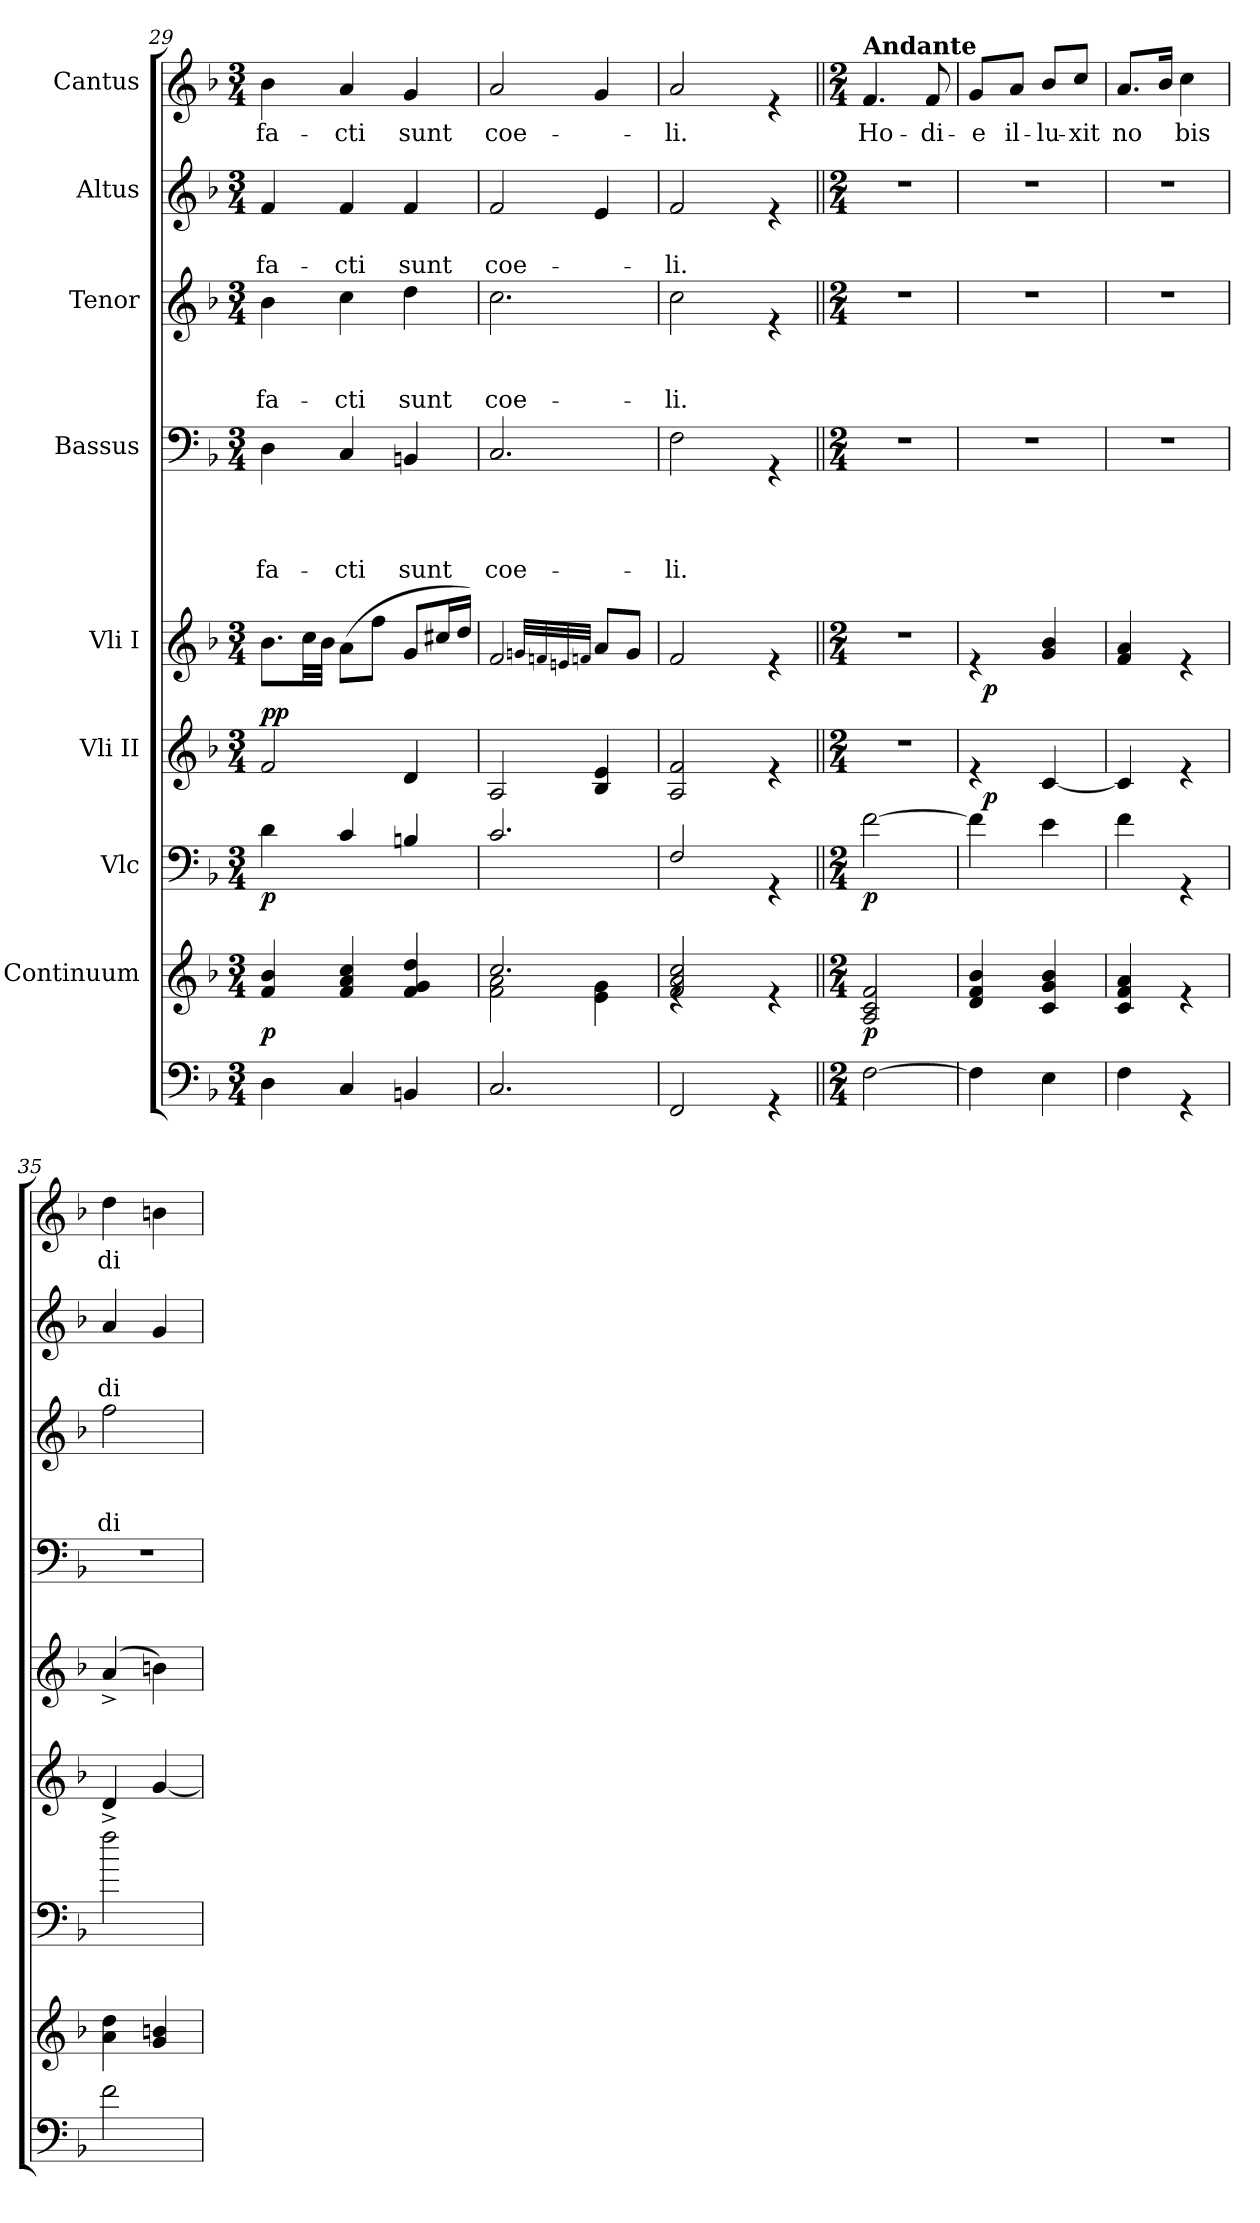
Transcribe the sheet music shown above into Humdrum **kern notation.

**kern	**kern	**dynam	**kern	**dynam	**kern	**dynam	**kern	**dynam	**kern	**text	**text	**text	**text	**kern	**text	**text	**text	**kern	**text	**text	**kern	**text
*part9	*part8	*part8	*part7	*part7	*part6	*part6	*part5	*part5	*part4	*part4	*part4	*part4	*part4	*part3	*part3	*part3	*part3	*part2	*part2	*part2	*part1	*part1
*staff9	*staff8	*staff8	*staff7	*staff7	*staff6	*staff6	*staff5	*staff5	*staff4	*staff4	*staff4	*staff4	*staff4	*staff3	*staff3	*staff3	*staff3	*staff2	*staff2	*staff2	*staff1	*staff1
*	*I"Continuum	*	*I"Vlc	*	*I"Vli II	*	*I"Vli I	*	*I"Bassus	*	*	*	*	*I"Tenor	*	*	*	*I"Altus	*	*	*I"Cantus	*
*clefF4	*clefG2	*	*clefF4	*	*clefG2	*	*clefG2	*	*clefF4	*	*	*	*	*clefG2	*	*	*	*clefG2	*	*	*clefG2	*
*	*	*	*ITrd7c12	*	*	*	*	*	*	*	*	*	*	*	*	*	*	*	*	*	*	*
*k[b-]	*k[b-]	*	*k[b-]	*	*k[b-]	*	*k[b-]	*	*k[b-]	*	*	*	*	*k[b-]	*	*	*	*k[b-]	*	*	*k[b-]	*
*F:	*F:	*	*F:	*	*F:	*	*F:	*	*F:	*	*	*	*	*F:	*	*	*	*F:	*	*	*F:	*
*M3/4	*M3/4	*	*M3/4	*	*M3/4	*	*M3/4	*	*M3/4	*	*	*	*	*M3/4	*	*	*	*M3/4	*	*	*M3/4	*
=29	=29	=29	=29	=29	=29	=29	=29	=29	=29	=29	=29	=29	=29	=29	=29	=29	=29	=29	=29	=29	=29	=29
!	!	!LO:DY:b	!	!LO:DY:b	!	!LO:DY:b	!	!	!	!	!	!	!LO:LY:b	!	!	!	!LO:LY:b	!	!	!LO:LY:b	!	!LO:LY:b
!	!	!	!	!	!	!LO:DY:n=1:a	!	!	!	!	!	!	!	!	!	!	!	!	!	!	!	!
4D\	4f/ 4b-/	p	4D\	p	2f/	p p	8.b-\L	.	4D\	.	.	.	fa-	4b-\	.	.	fa-	4f/	.	fa-	4b-\	fa-
.	.	.	.	.	.	.	32cc\LL	.	.	.	.	.	.	.	.	.	.	.	.	.	.	.
.	.	.	.	.	.	.	32b-\JJJ	.	.	.	.	.	.	.	.	.	.	.	.	.	.	.
!	!	!	!	!	!	!	!	!	!	!	!	!	!LO:LY:b	!	!	!	!LO:LY:b	!	!	!LO:LY:b	!	!LO:LY:b
4C/	4f/ 4a/ 4cc/	.	4C/	.	.	.	(>8a\L	.	4C/	.	.	.	-cti	4cc\	.	.	-cti	4f/	.	-cti	4a/	-cti
.	.	.	.	.	.	.	8ff\J	.	.	.	.	.	.	.	.	.	.	.	.	.	.	.
!	!	!	!	!	!	!	!	!	!	!	!	!	!LO:LY:b	!	!	!	!LO:LY:b	!	!	!LO:LY:b	!	!LO:LY:b
4BBn/	4f/ 4g/ 4dd/	.	4BBn/	.	4d/	.	8g/L	.	4BBn/	.	.	.	sunt	4dd\	.	.	sunt	4f/	.	sunt	4g/	sunt
.	.	.	.	.	.	.	16cc#X/L	.	.	.	.	.	.	.	.	.	.	.	.	.	.	.
.	.	.	.	.	.	.	16dd/JJ)	.	.	.	.	.	.	.	.	.	.	.	.	.	.	.
=30	=30	=30	=30	=30	=30	=30	=30	=30	=30	=30	=30	=30	=30	=30	=30	=30	=30	=30	=30	=30	=30	=30
*	*^	*	*	*	*	*	*	*	*	*	*	*	*	*	*	*	*	*	*	*	*	*
!	!	!	!	!	!	!	!	!	!	!	!	!	!	!LO:LY:b	!	!	!	!LO:LY:b	!	!	!LO:LY:b	!	!LO:LY:b
2.C/	2.cc/	2f\ 2a\	.	2.C/	.	2A/	.	2f/	.	2.C/	.	.	.	coe-	2.cc\	.	.	coe-	2f/	.	coe-	2a/	coe-
.	.	.	.	.	.	.	.	32qgn/LLL	.	.	.	.	.	.	.	.	.	.	.	.	.	.	.
.	.	.	.	.	.	.	.	32qfn/	.	.	.	.	.	.	.	.	.	.	.	.	.	.	.
.	.	.	.	.	.	.	.	32qen/	.	.	.	.	.	.	.	.	.	.	.	.	.	.	.
.	.	.	.	.	.	.	.	32qfn/JJJ	.	.	.	.	.	.	.	.	.	.	.	.	.	.	.
.	.	4e\ 4g\	.	.	.	4B-/ 4e/	.	8a/L	.	.	.	.	.	.	.	.	.	.	4e/	.	.	4g/	.
.	.	.	.	.	.	.	.	8g/J	.	.	.	.	.	.	.	.	.	.	.	.	.	.	.
=31	=31	=31	=31	=31	=31	=31	=31	=31	=31	=31	=31	=31	=31	=31	=31	=31	=31	=31	=31	=31	=31	=31	=31
!	!	!	!	!	!	!	!	!	!	!	!	!	!	!LO:LY:b	!	!	!	!LO:LY:b	!	!	!LO:LY:b	!	!LO:LY:b
2FF/	2f/ 2a/ 2cc/	4re	.	2FF/	.	2A/ 2f/	.	2f/	.	2F\	.	.	.	-li.	2cc\	.	.	-li.	2f/	.	-li.	2a/	-li.
.	.	2ryy	.	.	.	.	.	.	.	.	.	.	.	.	.	.	.	.	.	.	.	.	.
4rGG	4re	.	.	4rGG	.	4re	.	4re	.	4rGG	.	.	.	.	4re	.	.	.	4re	.	.	4re	.
*	*v	*v	*	*	*	*	*	*	*	*	*	*	*	*	*	*	*	*	*	*	*	*	*
!!LO:PB:g=z
=32||	=32||	=32||	=32||	=32||	=32||	=32||	=32||	=32||	=32||	=32||	=32||	=32||	=32||	=32||	=32||	=32||	=32||	=32||	=32||	=32||	=32||	=32||
*M2/4	*M2/4	*	*M2/4	*	*M2/4	*	*M2/4	*	*M2/4	*	*	*	*	*M2/4	*	*	*	*M2/4	*	*	*M2/4	*
*	*	*	*	*	*	*	*	*	*	*	*	*	*	*	*	*	*	*	*	*	*MM82	*
!	!	!	!	!	!	!	!	!	!	!	!	!	!	!	!	!	!	!	!	!	!LO:TX:a:B:t=Andante	!
!	!	!LO:DY:b	!	!LO:DY:b	!	!	!	!	!	!	!	!	!	!	!	!	!	!	!	!	!	!LO:LY:b
[>2F\	2A/ 2c/ 2f/	p	[>2F\	p	2r	.	2r	.	2r	.	.	.	.	2r	.	.	.	2r	.	.	4.f/	Ho-
!	!	!	!	!	!	!	!	!	!	!	!	!	!	!	!	!	!	!	!	!	!	!LO:LY:b
.	.	.	.	.	.	.	.	.	.	.	.	.	.	.	.	.	.	.	.	.	8f/	-di-
=33	=33	=33	=33	=33	=33	=33	=33	=33	=33	=33	=33	=33	=33	=33	=33	=33	=33	=33	=33	=33	=33	=33
!	!	!	!	!	!	!	!	!	!	!	!	!	!	!	!	!	!	!	!	!	!	!LO:LY:b
*	*	*	*	*	*^	*	*^	*	*	*	*	*	*	*	*	*	*	*	*	*	*	*
4F\]	4d/ 4f/ 4b-/	.	4F\]	.	4re	32ryy	.	4re	32ryy	.	2r	.	.	.	.	2r	.	.	.	2r	.	.	8g/L	-e
!	!	!	!	!	!	!	!LO:DY:b	!	!	!LO:DY:b	!	!	!	!	!	!	!	!	!	!	!	!	!	!
.	.	.	.	.	.	4...ryy	p	.	4...ryy	p	.	.	.	.	.	.	.	.	.	.	.	.	.	.
!	!	!	!	!	!	!	!	!	!	!	!	!	!	!	!	!	!	!	!	!	!	!	!	!LO:LY:b
.	.	.	.	.	.	.	.	.	.	.	.	.	.	.	.	.	.	.	.	.	.	.	8a/J	il-
!	!	!	!	!	!	!	!	!	!	!	!	!	!	!	!	!	!	!	!	!	!	!	!	!LO:LY:b
4E\	4c/ 4g/ 4b-/	.	4E\	.	[<4c/	.	.	4g/ 4b-/	.	.	.	.	.	.	.	.	.	.	.	.	.	.	8b-/L	-lu-
!	!	!	!	!	!	!	!	!	!	!	!	!	!	!	!	!	!	!	!	!	!	!	!	!LO:LY:b
.	.	.	.	.	.	.	.	.	.	.	.	.	.	.	.	.	.	.	.	.	.	.	8cc/J	-xit
=34	=34	=34	=34	=34	=34	=34	=34	=34	=34	=34	=34	=34	=34	=34	=34	=34	=34	=34	=34	=34	=34	=34	=34	=34
!	!	!	!	!	!	!	!	!	!	!	!	!	!	!	!	!	!	!	!	!	!	!	!	!LO:LY:b
*	*	*	*	*	*v	*v	*	*	*	*	*	*	*	*	*	*	*	*	*	*	*	*	*	*
*	*	*	*	*	*	*	*v	*v	*	*	*	*	*	*	*	*	*	*	*	*	*	*	*
4F\	4c/ 4f/ 4a/	.	4F\	.	4c/]	.	4f/ 4a/	.	2r	.	.	.	.	2r	.	.	.	2r	.	.	8.a/L	no
.	.	.	.	.	.	.	.	.	.	.	.	.	.	.	.	.	.	.	.	.	16b-/Jk	.
!	!	!	!	!	!	!	!	!	!	!	!	!	!	!	!	!	!	!	!	!	!	!LO:LY:b
4rGG	4re	.	4rGG	.	4re	.	4re	.	.	.	.	.	.	.	.	.	.	.	.	.	4cc\	bis
=35	=35	=35	=35	=35	=35	=35	=35	=35	=35	=35	=35	=35	=35	=35	=35	=35	=35	=35	=35	=35	=35	=35
!	!	!	!	!	!	!	!	!	!	!	!	!	!	!	!	!	!LO:LY:b	!	!	!LO:LY:b	!	!LO:LY:b
2f\	4a\ 4dd\	.	2f\	.	4d^</	.	(<4a^</	.	2r	.	.	.	.	2ff\	.	.	di-	4a/	.	di	4dd\	di
.	4g/ 4bn/	.	.	.	[<4g/	.	4bn\)	.	.	.	.	.	.	.	.	.	.	4g/	.	.	4bn\	.
=	=	=	=	=	=	=	=	=	=	=	=	=	=	=	=	=	=	=	=	=	=	=
*-	*-	*-	*-	*-	*-	*-	*-	*-	*-	*-	*-	*-	*-	*-	*-	*-	*-	*-	*-	*-	*-	*-
